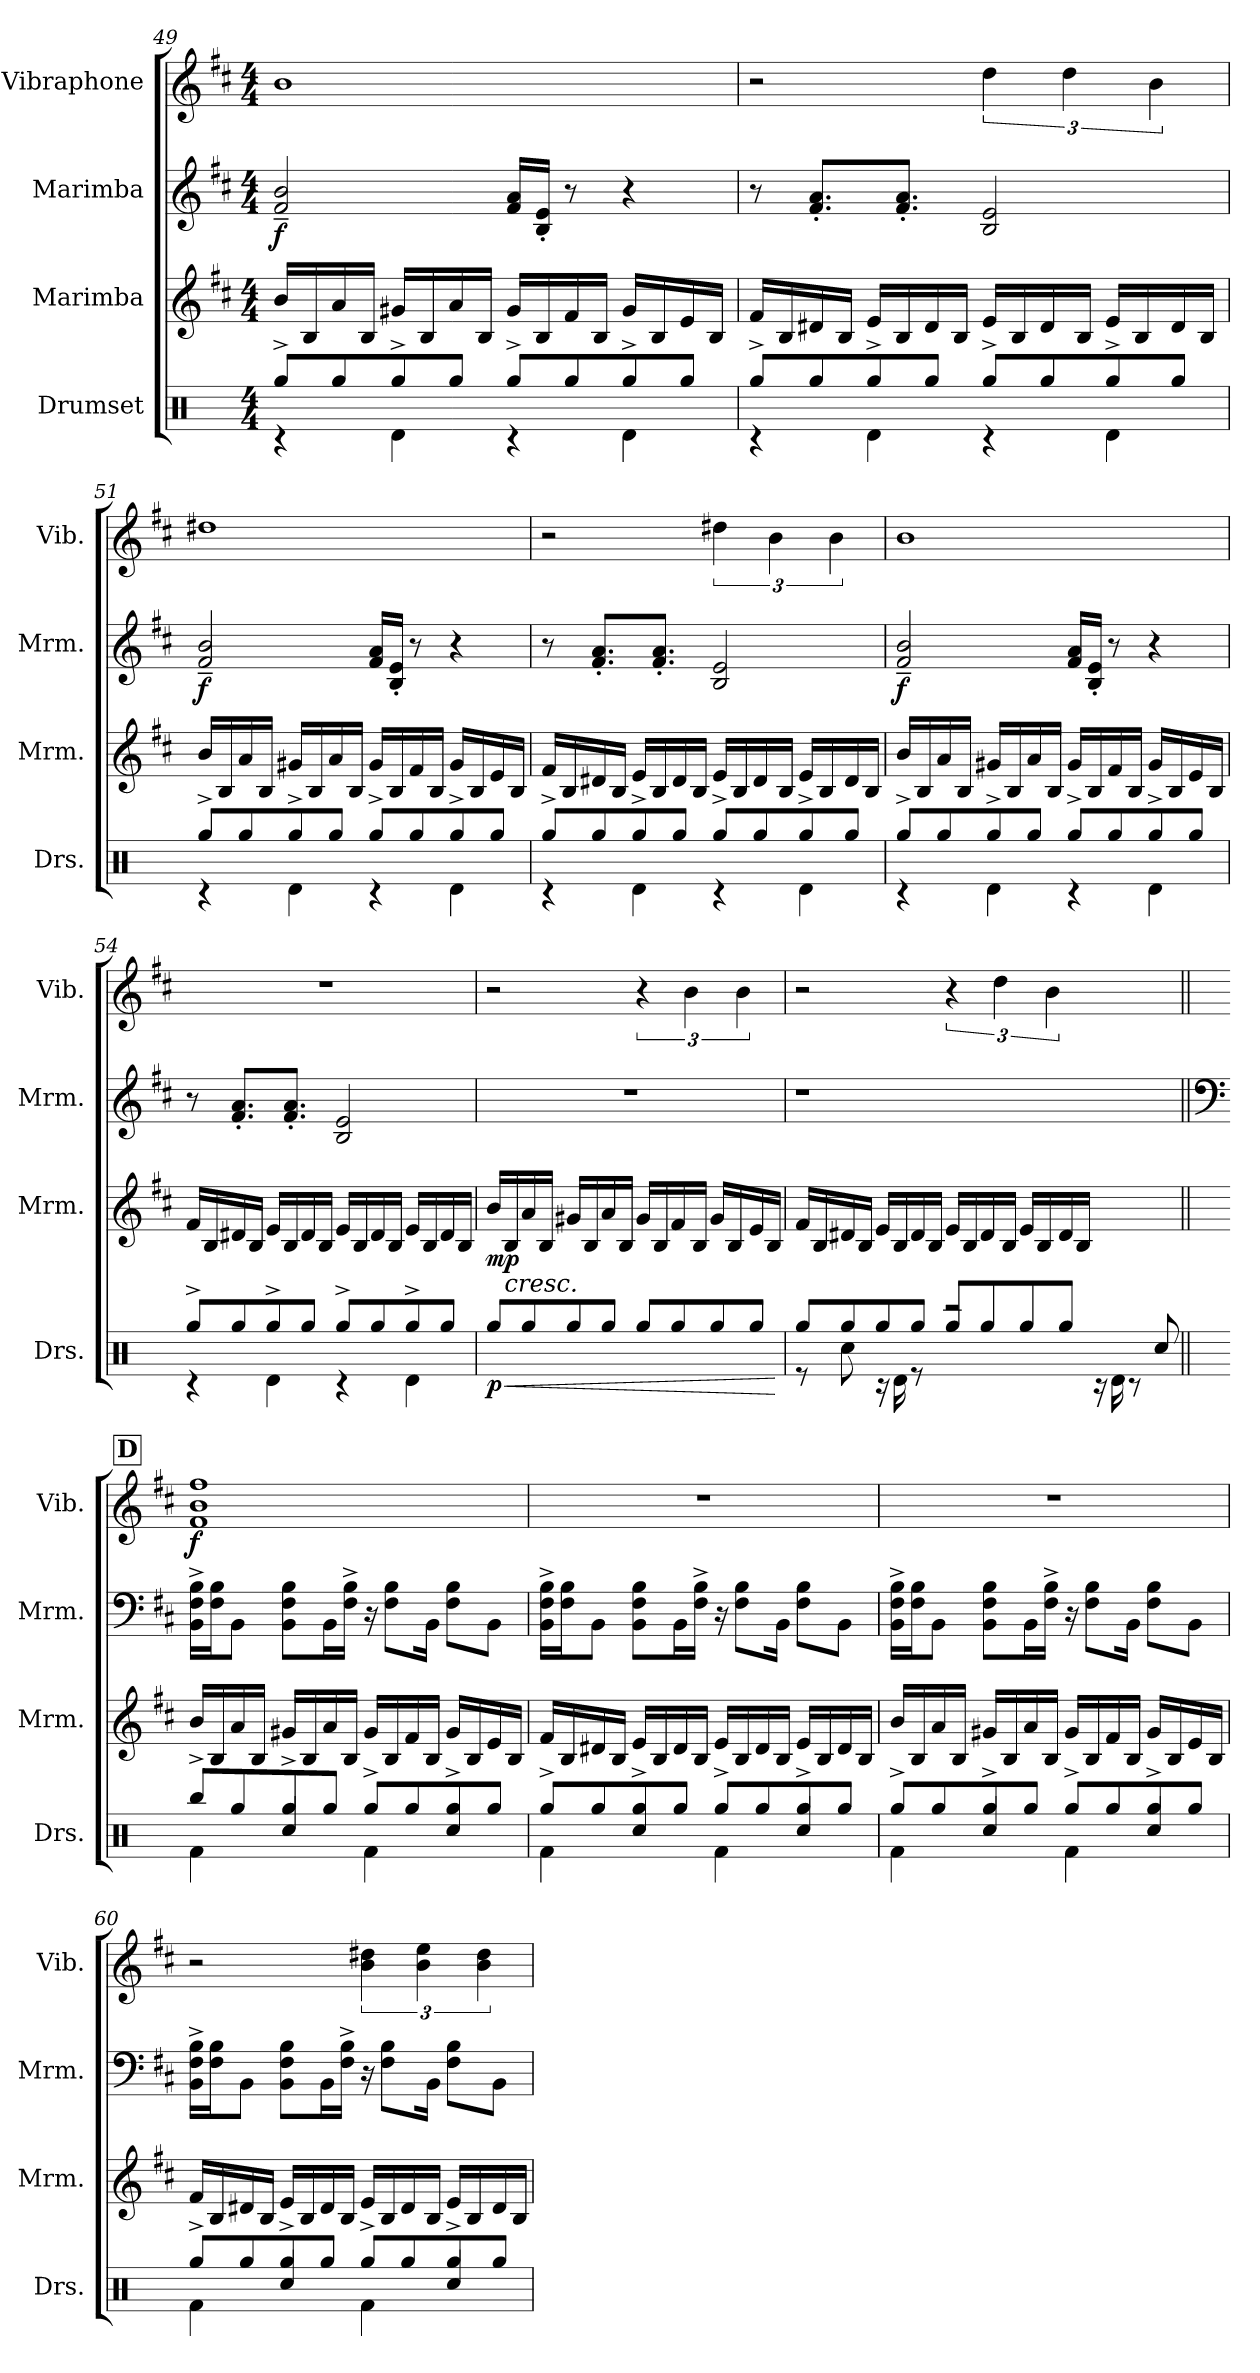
**kern	**dynam	**kern	**dynam	**kern	**dynam	**kern	**dynam
*part4	*part4	*part3	*part3	*part2	*part2	*part1	*part1
*staff4	*staff4	*staff3	*staff3	*staff2	*staff2	*staff1	*staff1
*I"Drumset	*	*I"Marimba	*	*I"Marimba	*	*I"Vibraphone	*
*I'Drs.	*	*I'Mrm.	*	*I'Mrm.	*	*I'Vib.	*
*clefX	*	*clefG2	*	*clefG2	*	*clefG2	*
*k[]	*	*k[f#c#]	*	*k[f#c#]	*	*k[f#c#]	*
*M4/4	*	*M4/4	*	*M4/4	*	*M4/4	*
=49	=49	=49	=49	=49	=49	=49	=49
*^	*	*	*	*	*	*	*
!	!	!	!	!	!	!LO:DY:b	!	!
8Rgg^/L	4r	.	16b/LL	.	2f#/~ 2b/~	f	1b	.
.	.	.	16B/	.	.	.	.	.
8Rgg/	.	.	16a/	.	.	.	.	.
.	.	.	16B/JJ	.	.	.	.	.
8Rgg^/	4Rd\	.	16g#X/LL	.	.	.	.	.
.	.	.	16B/	.	.	.	.	.
8Rgg/J	.	.	16a/	.	.	.	.	.
.	.	.	16B/JJ	.	.	.	.	.
8Rgg^/L	4r	.	16g#/LL	.	16f#/ 16a/LL	.	.	.
.	.	.	16B/	.	16B/' 16e/'JJ	.	.	.
8Rgg/	.	.	16f#/	.	8r	.	.	.
.	.	.	16B/JJ	.	.	.	.	.
8Rgg^/	4Rd\	.	16g#/LL	.	4r	.	.	.
.	.	.	16B/	.	.	.	.	.
8Rgg/J	.	.	16e/	.	.	.	.	.
.	.	.	16B/JJ	.	.	.	.	.
!!LO:PB:g=z
=50	=50	=50	=50	=50	=50	=50	=50	=50
8Rgg^/L	4r	.	16f#/LL	.	8r	.	2r	.
.	.	.	16B/	.	.	.	.	.
8Rgg/	.	.	16d#X/	.	8.f#/' 8.a/'L	.	.	.
.	.	.	16B/JJ	.	.	.	.	.
8Rgg^/	4Rd\	.	16e/LL	.	.	.	.	.
.	.	.	16B/	.	8.f#/' 8.a/'J	.	.	.
8Rgg/J	.	.	16d#/	.	.	.	.	.
.	.	.	16B/JJ	.	.	.	.	.
8Rgg^/L	4r	.	16e/LL	.	2B/ 2e/	.	6dd\	.
.	.	.	16B/	.	.	.	.	.
8Rgg/	.	.	16d#/	.	.	.	.	.
.	.	.	.	.	.	.	6dd\	.
.	.	.	16B/JJ	.	.	.	.	.
8Rgg^/	4Rd\	.	16e/LL	.	.	.	.	.
.	.	.	16B/	.	.	.	.	.
.	.	.	.	.	.	.	6b\	.
8Rgg/J	.	.	16d#/	.	.	.	.	.
.	.	.	16B/JJ	.	.	.	.	.
=51	=51	=51	=51	=51	=51	=51	=51	=51
!	!	!	!	!	!	!LO:DY:b	!	!
8Rgg^/L	4r	.	16b/LL	.	2f#/~ 2b/~	f	1dd#X	.
.	.	.	16B/	.	.	.	.	.
8Rgg/	.	.	16a/	.	.	.	.	.
.	.	.	16B/JJ	.	.	.	.	.
8Rgg^/	4Rd\	.	16g#X/LL	.	.	.	.	.
.	.	.	16B/	.	.	.	.	.
8Rgg/J	.	.	16a/	.	.	.	.	.
.	.	.	16B/JJ	.	.	.	.	.
8Rgg^/L	4r	.	16g#/LL	.	16f#/ 16a/LL	.	.	.
.	.	.	16B/	.	16B/' 16e/'JJ	.	.	.
8Rgg/	.	.	16f#/	.	8r	.	.	.
.	.	.	16B/JJ	.	.	.	.	.
8Rgg^/	4Rd\	.	16g#/LL	.	4r	.	.	.
.	.	.	16B/	.	.	.	.	.
8Rgg/J	.	.	16e/	.	.	.	.	.
.	.	.	16B/JJ	.	.	.	.	.
=52	=52	=52	=52	=52	=52	=52	=52	=52
8Rgg^/L	4r	.	16f#/LL	.	8r	.	2r	.
.	.	.	16B/	.	.	.	.	.
8Rgg/	.	.	16d#X/	.	8.f#/' 8.a/'L	.	.	.
.	.	.	16B/JJ	.	.	.	.	.
8Rgg^/	4Rd\	.	16e/LL	.	.	.	.	.
.	.	.	16B/	.	8.f#/' 8.a/'J	.	.	.
8Rgg/J	.	.	16d#/	.	.	.	.	.
.	.	.	16B/JJ	.	.	.	.	.
8Rgg^/L	4r	.	16e/LL	.	2B/ 2e/	.	6dd#X\	.
.	.	.	16B/	.	.	.	.	.
8Rgg/	.	.	16d#/	.	.	.	.	.
.	.	.	.	.	.	.	6b\	.
.	.	.	16B/JJ	.	.	.	.	.
8Rgg^/	4Rd\	.	16e/LL	.	.	.	.	.
.	.	.	16B/	.	.	.	.	.
.	.	.	.	.	.	.	6b\	.
8Rgg/J	.	.	16d#/	.	.	.	.	.
.	.	.	16B/JJ	.	.	.	.	.
=53	=53	=53	=53	=53	=53	=53	=53	=53
!	!	!	!	!	!	!LO:DY:b	!	!
8Rgg^/L	4r	.	16b/LL	.	2f#/~ 2b/~	f	1b	.
.	.	.	16B/	.	.	.	.	.
8Rgg/	.	.	16a/	.	.	.	.	.
.	.	.	16B/JJ	.	.	.	.	.
8Rgg^/	4Rd\	.	16g#X/LL	.	.	.	.	.
.	.	.	16B/	.	.	.	.	.
8Rgg/J	.	.	16a/	.	.	.	.	.
.	.	.	16B/JJ	.	.	.	.	.
8Rgg^/L	4r	.	16g#/LL	.	16f#/ 16a/LL	.	.	.
.	.	.	16B/	.	16B/' 16e/'JJ	.	.	.
8Rgg/	.	.	16f#/	.	8r	.	.	.
.	.	.	16B/JJ	.	.	.	.	.
8Rgg^/	4Rd\	.	16g#/LL	.	4r	.	.	.
.	.	.	16B/	.	.	.	.	.
8Rgg/J	.	.	16e/	.	.	.	.	.
.	.	.	16B/JJ	.	.	.	.	.
!!LO:LB:g=z
=54	=54	=54	=54	=54	=54	=54	=54	=54
8Rgg^/L	4r	.	16f#/LL	.	8r	.	1r	.
.	.	.	16B/	.	.	.	.	.
8Rgg/	.	.	16d#X/	.	8.f#/' 8.a/'L	.	.	.
.	.	.	16B/JJ	.	.	.	.	.
8Rgg^/	4Rd\	.	16e/LL	.	.	.	.	.
.	.	.	16B/	.	8.f#/' 8.a/'J	.	.	.
8Rgg/J	.	.	16d#/	.	.	.	.	.
.	.	.	16B/JJ	.	.	.	.	.
8Rgg^/L	4r	.	16e/LL	.	2B/ 2e/	.	.	.
.	.	.	16B/	.	.	.	.	.
8Rgg/	.	.	16d#/	.	.	.	.	.
.	.	.	16B/JJ	.	.	.	.	.
8Rgg^/	4Rd\	.	16e/LL	.	.	.	.	.
.	.	.	16B/	.	.	.	.	.
8Rgg/J	.	.	16d#/	.	.	.	.	.
.	.	.	16B/JJ	.	.	.	.	.
*v	*v	*	*	*	*	*	*	*
=55	=55	=55	=55	=55	=55	=55	=55
!	!LO:HP:b	!	!	!	!	!	!
!	!LO:DY:n=1:b	!	!LO:DY:b	!	!	!	!
8Rgg/L	< p	16b/LL	mp	1r	.	2r	.
!	!	!LO:TX:b:i:t=cresc.	!	!	!	!	!
.	.	16B/	.	.	.	.	.
8Rgg/	.	16a/	.	.	.	.	.
.	.	16B/JJ	.	.	.	.	.
8Rgg/	.	16g#X/LL	.	.	.	.	.
.	.	16B/	.	.	.	.	.
8Rgg/J	.	16a/	.	.	.	.	.
.	.	16B/JJ	.	.	.	.	.
8Rgg/L	.	16g#/LL	.	.	.	6r	.
.	.	16B/	.	.	.	.	.
8Rgg/	.	16f#/	.	.	.	.	.
.	.	.	.	.	.	6b\	.
.	.	16B/JJ	.	.	.	.	.
8Rgg/	.	16g#/LL	.	.	.	.	.
.	.	16B/	.	.	.	.	.
.	.	.	.	.	.	6b\	.
8Rgg/J	.	16e/	.	.	.	.	.
.	.	16B/JJ	.	.	.	.	.
.	[	.	.	.	.	.	.
=56	=56	=56	=56	=56	=56	=56	=56
*^	*	*	*	*	*	*	*
8re	8Rgg/L	.	16f#/LL	.	1r	.	2r	.
.	.	.	16B/	.	.	.	.	.
8Rcc\	8Rgg/	.	16d#X/	.	.	.	.	.
.	.	.	16B/JJ	.	.	.	.	.
16rc	8Rgg/	.	16e/LL	.	.	.	.	.
16Rd\	.	.	16B/	.	.	.	.	.
8re	8Rgg/J	.	16d#/	.	.	.	.	.
.	.	.	16B/JJ	.	.	.	.	.
2r	8Rgg/L	.	16e/LL	.	.	.	6r	.
.	.	.	16B/	.	.	.	.	.
.	8Rgg/	.	16d#/	.	.	.	.	.
.	.	.	.	.	.	.	6dd\	.
.	.	.	16B/JJ	.	.	.	.	.
.	8Rgg/	.	16e/LL	.	.	.	.	.
.	.	.	16B/	.	.	.	.	.
.	.	.	.	.	.	.	6b\	.
.	8Rgg/J	.	16d#/	.	.	.	.	.
.	.	.	16B/JJ	.	.	.	.	.
16rc	4.ryy	.	4.ryy	.	4.ryy	.	4.ryy	.
16Rd\	.	.	.	.	.	.	.	.
8rc	.	.	.	.	.	.	.	.
8Rcc/	.	.	.	.	.	.	.	.
!!LO:REH:place=s1:a:B:fs=14:t=D
=57||	=57||	=57||	=57||	=57||	=57||	=57||	=57||	=57||
*	*	*	*	*	*clefF4	*	*	*
!	!	!	!	!	!	!	!	!LO:DY:b
8Rbb^/L	4Rf\	.	16b/LL	.	16BB\^ 16F#\^ 16B\^LL	.	1f# 1b 1ff#	f
.	.	.	16B/	.	16F#\ 16B\J	.	.	.
8Rgg/	.	.	16a/	.	8BB\J	.	.	.
.	.	.	16B/JJ	.	.	.	.	.
8Rgg^/	4Rcc/	.	16g#X/LL	.	8BB\ 8F#\ 8B\L	.	.	.
.	.	.	16B/	.	.	.	.	.
8Rgg/J	.	.	16a/	.	16BB\L	.	.	.
.	.	.	16B/JJ	.	16F#\^ 16B\^JJ	.	.	.
8Rgg^/L	4Rf\	.	16g#/LL	.	16r	.	.	.
.	.	.	16B/	.	8F#\ 8B\L	.	.	.
8Rgg/	.	.	16f#/	.	.	.	.	.
.	.	.	16B/JJ	.	16BB\Jk	.	.	.
8Rgg^/	4Rcc/	.	16g#/LL	.	8F#\ 8B\L	.	.	.
.	.	.	16B/	.	.	.	.	.
8Rgg/J	.	.	16e/	.	8BB\J	.	.	.
.	.	.	16B/JJ	.	.	.	.	.
!!LO:LB:g=z
=58	=58	=58	=58	=58	=58	=58	=58	=58
8Rgg^/L	4Rf\	.	16f#/LL	.	16BB\^ 16F#\^ 16B\^LL	.	1r	.
.	.	.	16B/	.	16F#\ 16B\J	.	.	.
8Rgg/	.	.	16d#X/	.	8BB\J	.	.	.
.	.	.	16B/JJ	.	.	.	.	.
8Rgg^/	4Rcc/	.	16e/LL	.	8BB\ 8F#\ 8B\L	.	.	.
.	.	.	16B/	.	.	.	.	.
8Rgg/J	.	.	16d#/	.	16BB\L	.	.	.
.	.	.	16B/JJ	.	16F#\^ 16B\^JJ	.	.	.
8Rgg^/L	4Rf\	.	16e/LL	.	16r	.	.	.
.	.	.	16B/	.	8F#\ 8B\L	.	.	.
8Rgg/	.	.	16d#/	.	.	.	.	.
.	.	.	16B/JJ	.	16BB\Jk	.	.	.
8Rgg^/	4Rcc/	.	16e/LL	.	8F#\ 8B\L	.	.	.
.	.	.	16B/	.	.	.	.	.
8Rgg/J	.	.	16d#/	.	8BB\J	.	.	.
.	.	.	16B/JJ	.	.	.	.	.
=59	=59	=59	=59	=59	=59	=59	=59	=59
8Rgg^/L	4Rf\	.	16b/LL	.	16BB\^ 16F#\^ 16B\^LL	.	1r	.
.	.	.	16B/	.	16F#\ 16B\J	.	.	.
8Rgg/	.	.	16a/	.	8BB\J	.	.	.
.	.	.	16B/JJ	.	.	.	.	.
8Rgg^/	4Rcc/	.	16g#X/LL	.	8BB\ 8F#\ 8B\L	.	.	.
.	.	.	16B/	.	.	.	.	.
8Rgg/J	.	.	16a/	.	16BB\L	.	.	.
.	.	.	16B/JJ	.	16F#\^ 16B\^JJ	.	.	.
8Rgg^/L	4Rf\	.	16g#/LL	.	16r	.	.	.
.	.	.	16B/	.	8F#\ 8B\L	.	.	.
8Rgg/	.	.	16f#/	.	.	.	.	.
.	.	.	16B/JJ	.	16BB\Jk	.	.	.
8Rgg^/	4Rcc/	.	16g#/LL	.	8F#\ 8B\L	.	.	.
.	.	.	16B/	.	.	.	.	.
8Rgg/J	.	.	16e/	.	8BB\J	.	.	.
.	.	.	16B/JJ	.	.	.	.	.
=60	=60	=60	=60	=60	=60	=60	=60	=60
8Rgg^/L	4Rf\	.	16f#/LL	.	16BB\^ 16F#\^ 16B\^LL	.	2r	.
.	.	.	16B/	.	16F#\ 16B\J	.	.	.
8Rgg/	.	.	16d#X/	.	8BB\J	.	.	.
.	.	.	16B/JJ	.	.	.	.	.
8Rgg^/	4Rcc/	.	16e/LL	.	8BB\ 8F#\ 8B\L	.	.	.
.	.	.	16B/	.	.	.	.	.
8Rgg/J	.	.	16d#/	.	16BB\L	.	.	.
.	.	.	16B/JJ	.	16F#\^ 16B\^JJ	.	.	.
8Rgg^/L	4Rf\	.	16e/LL	.	16r	.	6b\ 6dd#X\	.
.	.	.	16B/	.	8F#\ 8B\L	.	.	.
8Rgg/	.	.	16d#/	.	.	.	.	.
.	.	.	.	.	.	.	6b\ 6ee\	.
.	.	.	16B/JJ	.	16BB\Jk	.	.	.
8Rgg^/	4Rcc/	.	16e/LL	.	8F#\ 8B\L	.	.	.
.	.	.	16B/	.	.	.	.	.
.	.	.	.	.	.	.	6b\ 6dd#\	.
8Rgg/J	.	.	16d#/	.	8BB\J	.	.	.
.	.	.	16B/JJ	.	.	.	.	.
*v	*v	*	*	*	*	*	*	*
=	=	=	=	=	=	=	=
*-	*-	*-	*-	*-	*-	*-	*-
